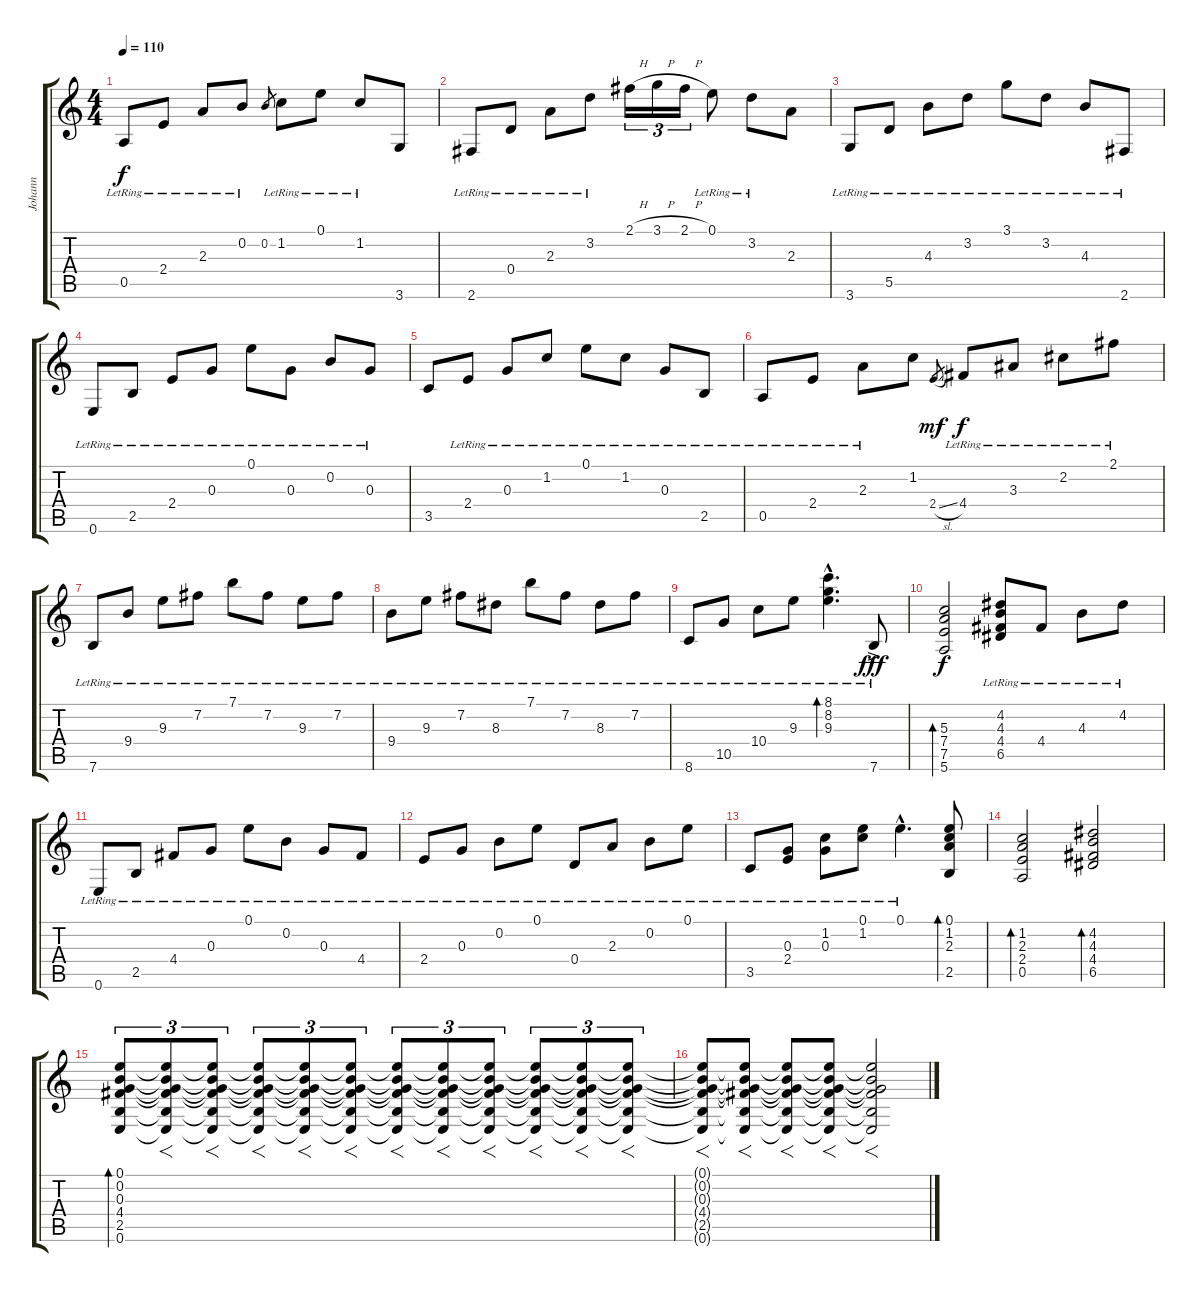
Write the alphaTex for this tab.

\track ("Johann" "Johann") {instrument electricguitarjazz}
\staff {score tabs}
\tuning (E4 B3 G3 D3 A2 E2) {hide}
\ts (4 4)
\tempo 110
\clef g2
\ks c
0.5{lr}.8{dy f} 2.4{lr}.8 2.3{lr}.8 0.2{lr}.8 0.2.8{gr} 1.2{lr}.8 0.1{lr}.8 1.2{lr}.8 3.6.8 |
2.6{lr}.8 0.4{lr}.8 2.3{lr}.8 3.2{lr}.8 2.1{h}.16{tu (3 2)} 3.1{h}.16{tu (3 2)} 2.1{h}.16{tu (3 2)} 0.1{lr}.8 3.2{lr}.8 2.3.8 |
3.6{lr}.8 5.5{lr}.8 4.3{lr}.8 3.2{lr}.8 3.1{lr}.8 3.2{lr}.8 4.3{lr}.8 2.6{lr}.8 |
0.6{lr}.8 2.5{lr}.8 2.4{lr}.8 0.3{lr}.8 0.1{lr}.8 0.3{lr}.8 0.2{lr}.8 0.3{lr}.8 |
3.5.8 2.4{lr}.8 0.3{lr}.8 1.2{lr}.8 0.1{lr}.8 1.2{lr}.8 0.3{lr}.8 2.5{lr}.8 |
0.5{lr}.8 2.4{lr}.8 2.3{lr}.8 1.2.8 2.4{sl}.8{gr dy mf} 4.4{lr}.8{dy f} 3.3{lr}.8 2.2{lr}.8 2.1{lr}.8 |
7.6{lr}.8 9.4{lr}.8 9.3{lr}.8 7.2{lr}.8 7.1{lr}.8 7.2{lr}.8 9.3{lr}.8 7.2{lr}.8 |
9.4{lr}.8 9.3{lr}.8 7.2{lr}.8 8.3{lr}.8 7.1{lr}.8 7.2{lr}.8 8.3{lr}.8 7.2{lr}.8 |
8.6{lr}.8 10.5{lr}.8 10.4{lr}.8 9.3{lr}.8 (8.1{hac lr} 8.2{hac lr} 9.3{hac lr}).4{d bd 60} 7.6{ac lr}.8{dy fff} |
(5.3 7.4 7.5 5.6).2{bd 60 dy f} (4.2{lr} 4.3{lr} 4.4{lr} 6.5{lr}).8 4.4{lr}.8 4.3{lr}.8 4.2{lr}.8 |
0.6{lr}.8 2.5{lr}.8 4.4{lr}.8 0.3{lr}.8 0.1{lr}.8 0.2{lr}.8 0.3{lr}.8 4.4{lr}.8 |
2.4{lr}.8 0.3{lr}.8 0.2{lr}.8 0.1{lr}.8 0.4{lr}.8 2.3{lr}.8 0.2{lr}.8 0.1{lr}.8 |
3.5{lr}.8 (0.3{lr} 2.4{lr}).8 (1.2{lr} 0.3).8 (0.1{lr} 1.2{lr}).8 0.1{hac lr}.4{d} (0.1 1.2 2.3 2.5).8{bd 60} |
(1.2 2.3 2.4 0.5).2{bd 60} (4.2 4.3 4.4 6.5).2{bd 60} |
(0.1 0.2 0.3 4.4 2.5 0.6).8{tu (3 2) bd 60} (0.1{t} 0.2{t} 0.3{t} 4.4{t} 2.5{t} 0.6{t}).8{f tu (3 2)} (0.1{t} 0.2{t} 0.3{t} 4.4{t} 2.5{t} 0.6{t}).8{f tu (3 2)} (0.1{t} 0.2{t} 0.3{t} 4.4{t} 2.5{t} 0.6{t}).8{f tu (3 2)} (0.1{t} 0.2{t} 0.3{t} 4.4{t} 2.5{t} 0.6{t}).8{f tu (3 2)} (0.1{t} 0.2{t} 0.3{t} 4.4{t} 2.5{t} 0.6{t}).8{f tu (3 2)} (0.1{t} 0.2{t} 0.3{t} 4.4{t} 2.5{t} 0.6{t}).8{f tu (3 2)} (0.1{t} 0.2{t} 0.3{t} 4.4{t} 2.5{t} 0.6{t}).8{f tu (3 2)} (0.1{t} 0.2{t} 0.3{t} 4.4{t} 2.5{t} 0.6{t}).8{f tu (3 2)} (0.1{t} 0.2{t} 0.3{t} 4.4{t} 2.5{t} 0.6{t}).8{f tu (3 2)} (0.1{t} 0.2{t} 0.3{t} 4.4{t} 2.5{t} 0.6{t}).8{f tu (3 2)} (0.1{t} 0.2{t} 0.3{t} 4.4{t} 2.5{t} 0.6{t}).8{f tu (3 2)} |
(0.1{t} 0.2{t} 0.3{t} 4.4{t} 2.5{t} 0.6{t}).8{f} (0.1{t} 0.2{t} 0.3{t} 4.4{t} 2.5{t} 0.6{t}).8{f} (0.1{t} 0.2{t} 0.3{t} 4.4{t} 2.5{t} 0.6{t}).8{f} (0.1{t} 0.2{t} 0.3{t} 4.4{t} 2.5{t} 0.6{t}).8{f} (0.1{t} 0.2{t} 0.3{t} 4.4{t} 2.5{t} 0.6{t}).2{f}
